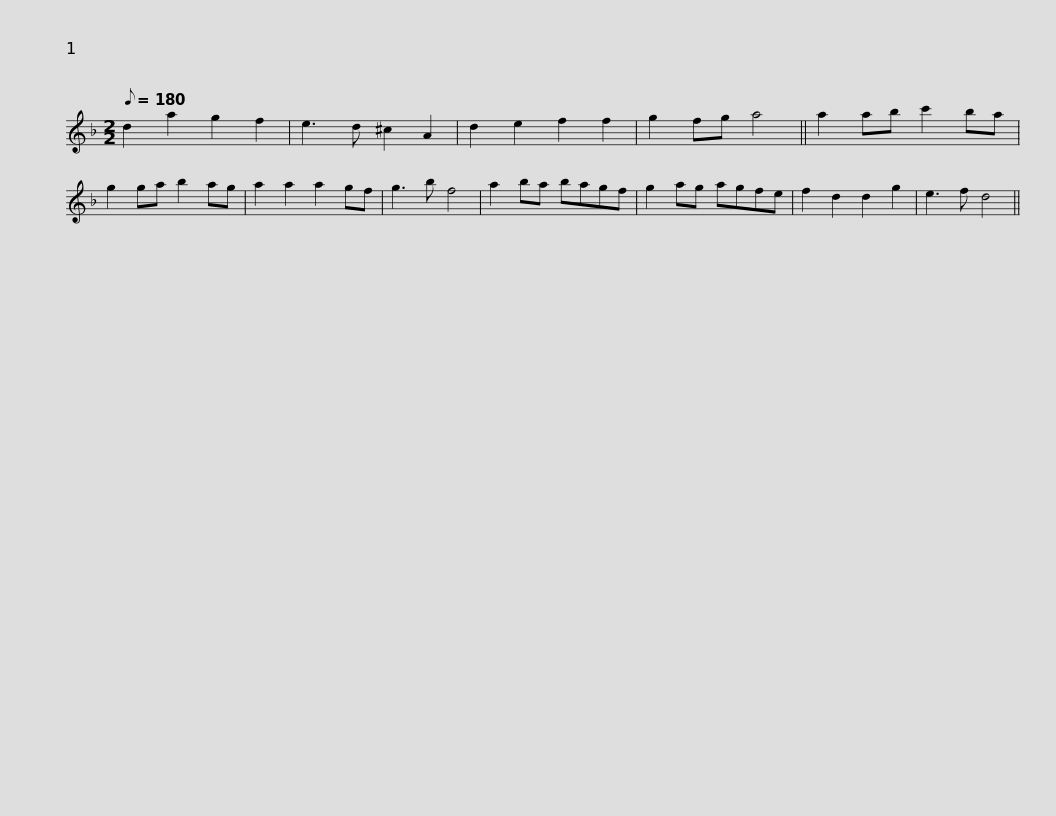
X:1
L:1/8
Q:1/8=180
M:2/2
I:linebreak $
K:Dmin
V:1 treble
V:1
 d2 a2 g2 f2 | e3 d ^c2 A2 | d2 e2 f2 f2 | g2 fg a4 || a2 ab c'2 ba | %5
 g2 ga b2 ag | a2 a2 a2 gf |$ g3 b f4 | a2 ba bagf | g2 ag agfe | %10
 f2 d2 d2 g2 | e3 f d4 || %12
